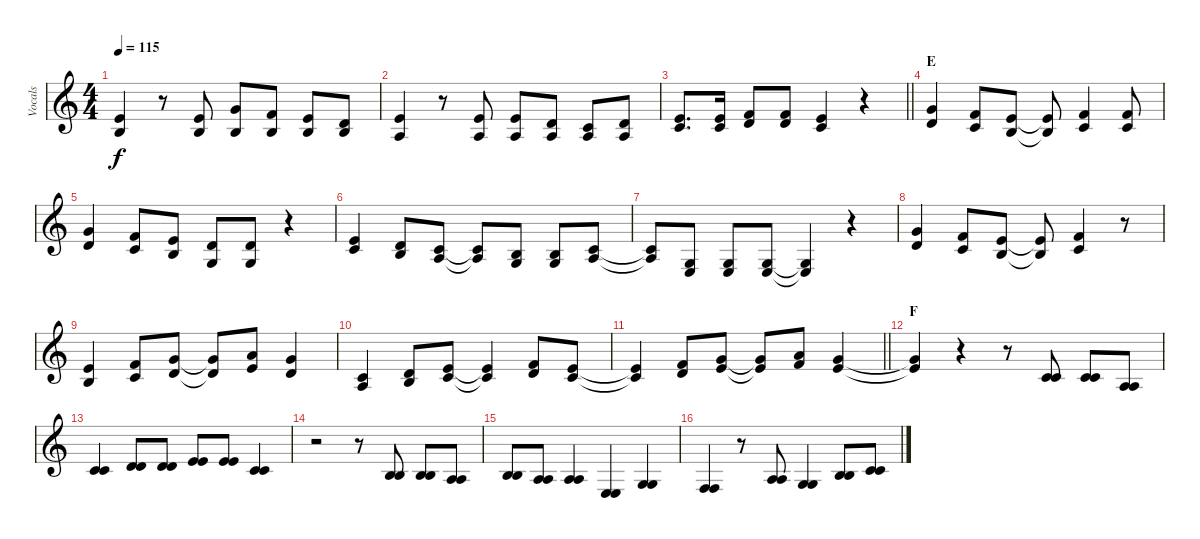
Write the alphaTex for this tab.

\track ("Vocals" "Vocals") {instrument baritonesax}
\staff {score}
\tuning (E4 B3 G3 D3 A2 E2) {hide}
\ts (4 4)
\tempo 115
\clef g2
\ks c
(0.1 0.2).4{dy f} r.8 (0.1 0.2).8 (3.1 0.2).8 (1.1 0.2).8 (0.1 0.2).8 (3.2 4.3).8 |
(0.1 2.3).4 r.8 (0.1 2.3).8 (0.1 2.3).8 (3.2 2.3).8 (1.2 2.3).8 (3.2 2.3).8 |
\barLineRight lightlight
(0.1 1.2).8{d} (0.1 1.2).16 (1.1 3.2).8 (1.1 3.2).8 (0.1 1.2).4 r.4 |
\section ("" "E")
(3.1 3.2).4 (1.1 1.2).8 (0.1 0.2).8 (0.1{t} 0.2{t}).8 (1.1 1.2).4 (1.1 1.2).8 |
(3.1 3.2).4 (1.1 1.2).8 (0.1 0.2).8 (3.2 0.3).8 (3.2 0.3).8 r.4 |
(0.1 1.2).4 (3.2 4.3).8 (1.2 2.3).8 (1.2{t} 2.3{t}).8 (0.2 0.3).8 (0.2 0.3).8 (1.2 2.3).8 |
(1.2{t} 2.3{t}).8 (0.3 2.4).8 (0.3 2.4).8 (0.3 2.4).8 (0.3{t} 2.4{t}).4 r.4 |
(3.1 3.2).4 (1.1 1.2).8 (0.1 0.2).8 (0.1{t} 0.2{t}).8 (1.1 1.2).4 r.8 |
(0.1 0.2).4 (1.1 1.2).8 (3.1 3.2).8 (3.1{t} 3.2{t}).8 (5.1 5.2).8 (3.1 3.2).4 |
(1.2 2.3).4 (3.2 4.3).8 (0.1 1.2).8 (0.1{t} 1.2{t}).4 (1.1 3.2).8 (0.1 1.2).8 |
\barLineRight lightlight
(0.1{t} 1.2{t}).4 (1.1 3.2).8 (3.1 5.2).8 (3.1{t} 5.2{t}).8 (5.1 6.2).8 (3.1 5.2).4 |
\section ("" "F")
(3.1{t} 5.2{t}).4 r.4 r.8 (1.2 5.3).8 (1.2 5.3).8 (2.3 7.4).8 |
(1.2 5.3).4 (3.2 7.3).8 (3.2 7.3).8 (0.1 5.2).8 (0.1 5.2).8 (1.2 5.3).4 |
r.2 r.8 (0.2 4.3).8 (0.2 4.3).8 (2.3 7.4).8 |
(0.2 4.3).8 (2.3 7.4).8 (2.3 7.4).4 (2.4 7.5).4 (0.3 5.4).4 |
(3.4 8.5).4 r.8 (2.3 7.4).8 (0.3 5.4).4 (0.2 4.3).8 (1.2 5.3).8
